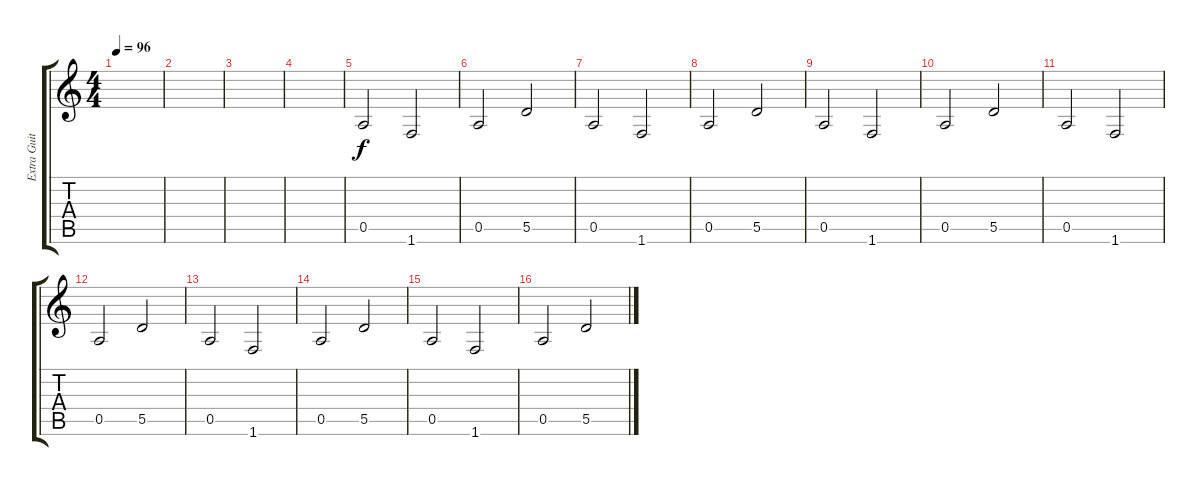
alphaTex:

\track ("Extra Guitar #1" "Extra Guit") {instrument distortionguitar}
\staff {score tabs}
\tuning (E4 B3 G3 D3 A2 E2) {hide}
\ts (4 4)
\tempo 96
\clef g2
\ks c
|
|
|
|
0.5.2 1.6.2 |
0.5.2 5.5.2 |
0.5.2 1.6.2 |
0.5.2 5.5.2 |
0.5.2 1.6.2 |
0.5.2 5.5.2 |
0.5.2 1.6.2 |
0.5.2 5.5.2 |
0.5.2 1.6.2 |
0.5.2 5.5.2 |
0.5.2 1.6.2 |
0.5.2 5.5.2
